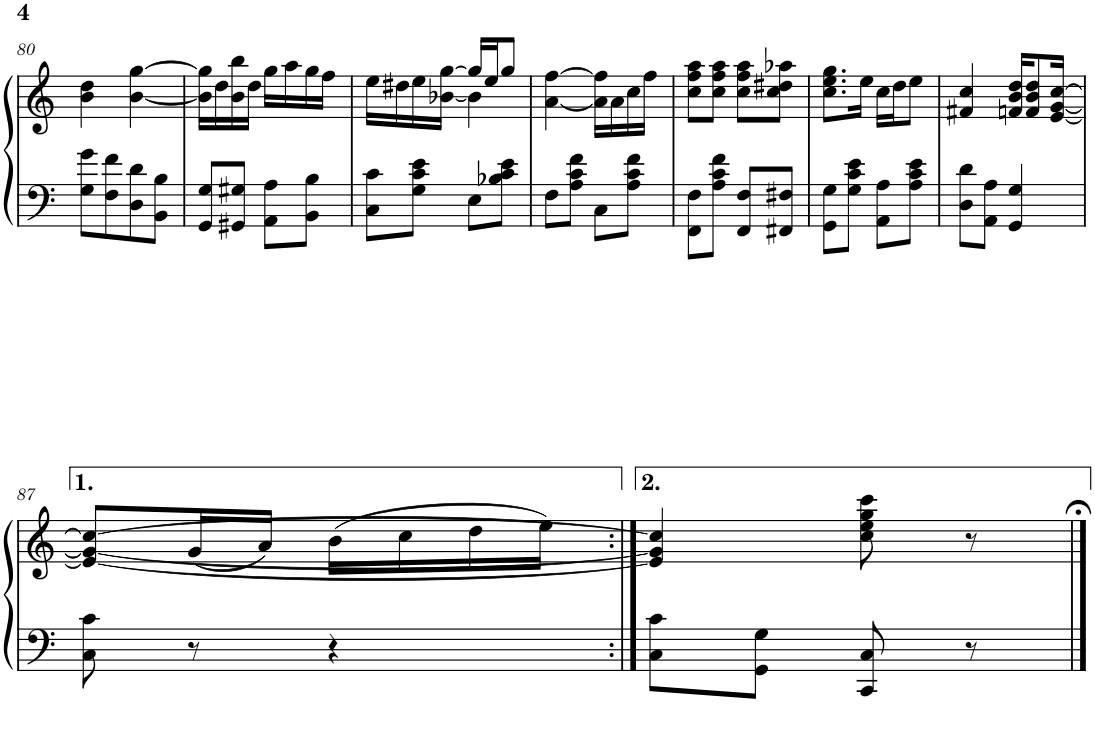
**kern	**kern
*part1	*part1
*staff2	*staff1
*I"Upright Piano	*
*I'Pno.	*
!!LO:PB:g=z
*clefF4	*clefG2
*k[]	*k[]
*M2/4	*M2/4
=80	=80
8G\ 8g\L	4b\ 4dd\
8F\ 8f\	.
8D\ 8d\	[4b\ [4gg\
8BB\ 8B\J	.
=81	=81
8GG/ 8G/L	16b\] 16gg\]LL
.	16dd\
8GG#X/ 8G#X/J	16b\ 16bb\
.	16dd\JJ
8AA\ 8A\L	16gg\LL
.	16aa\
8BB\ 8B\J	16gg\
.	16ff\JJ
=82	=82
*	*^
8C\ 8c\L	16ee\LL	4ryy
.	16dd#X\	.
8G\ 8c\ 8e\J	16ee\	.
.	[16b-X\ [>16gg\JJ	.
8E\L	16gg/LL]	4b-\]
.	16ee/J	.
8B-X\ 8c\ 8e\J	8gg/J	.
*	*v	*v
=83	=83
8F\L	[4a\ [4ff\
8A\ 8c\ 8f\J	.
8C\L	16a\] 16ff\]LL
.	16a\
8A\ 8c\ 8f\J	16cc\
.	16ff\JJ
=84	=84
8FF\ 8F\L	8cc\ 8ff\ 8aa\L
8A\ 8c\ 8f\J	8cc\ 8ff\ 8aa\J
8FF/ 8F/L	8cc\ 8ff\ 8aa\L
8FF#X/ 8F#X/J	8cc\ 8dd#X\ 8aa-X\J
=85	=85
8GG\ 8G\L	8.cc\ 8.ee\ 8.gg\L
8G\ 8c\ 8e\J	.
.	16ee\Jk
8AA\ 8A\L	16cc\LL
.	16dd\J
8A\ 8c\ 8e\J	8ee\J
=86	=86
8D\ 8d\L	4f#X/ 4cc/
8AA\ 8A\J	.
4GG/ 4G/	16fn/ 16b/ 16dd/KL
.	8f/ 8b/ 8dd/
.	[16e/ [16g/ [16cc/Jk
!!LO:LB:g=z
=87	=87
8C\ 8c\	8e/_ 8g/_ 8cc/_L
8r	(16g/L
.	16a/JJ)
4r	(16b\LL
.	16cc\
.	16dd\
.	16ee\JJ)
=88:|!	=88:|!
8C\ 8c\L	4e/] 4g/] 4cc/]
8GG\ 8G\J	.
8CC/ 8C/	8cc\ 8ee\ 8gg\ 8ccc\
8r	8r
==	==
*-	*-
